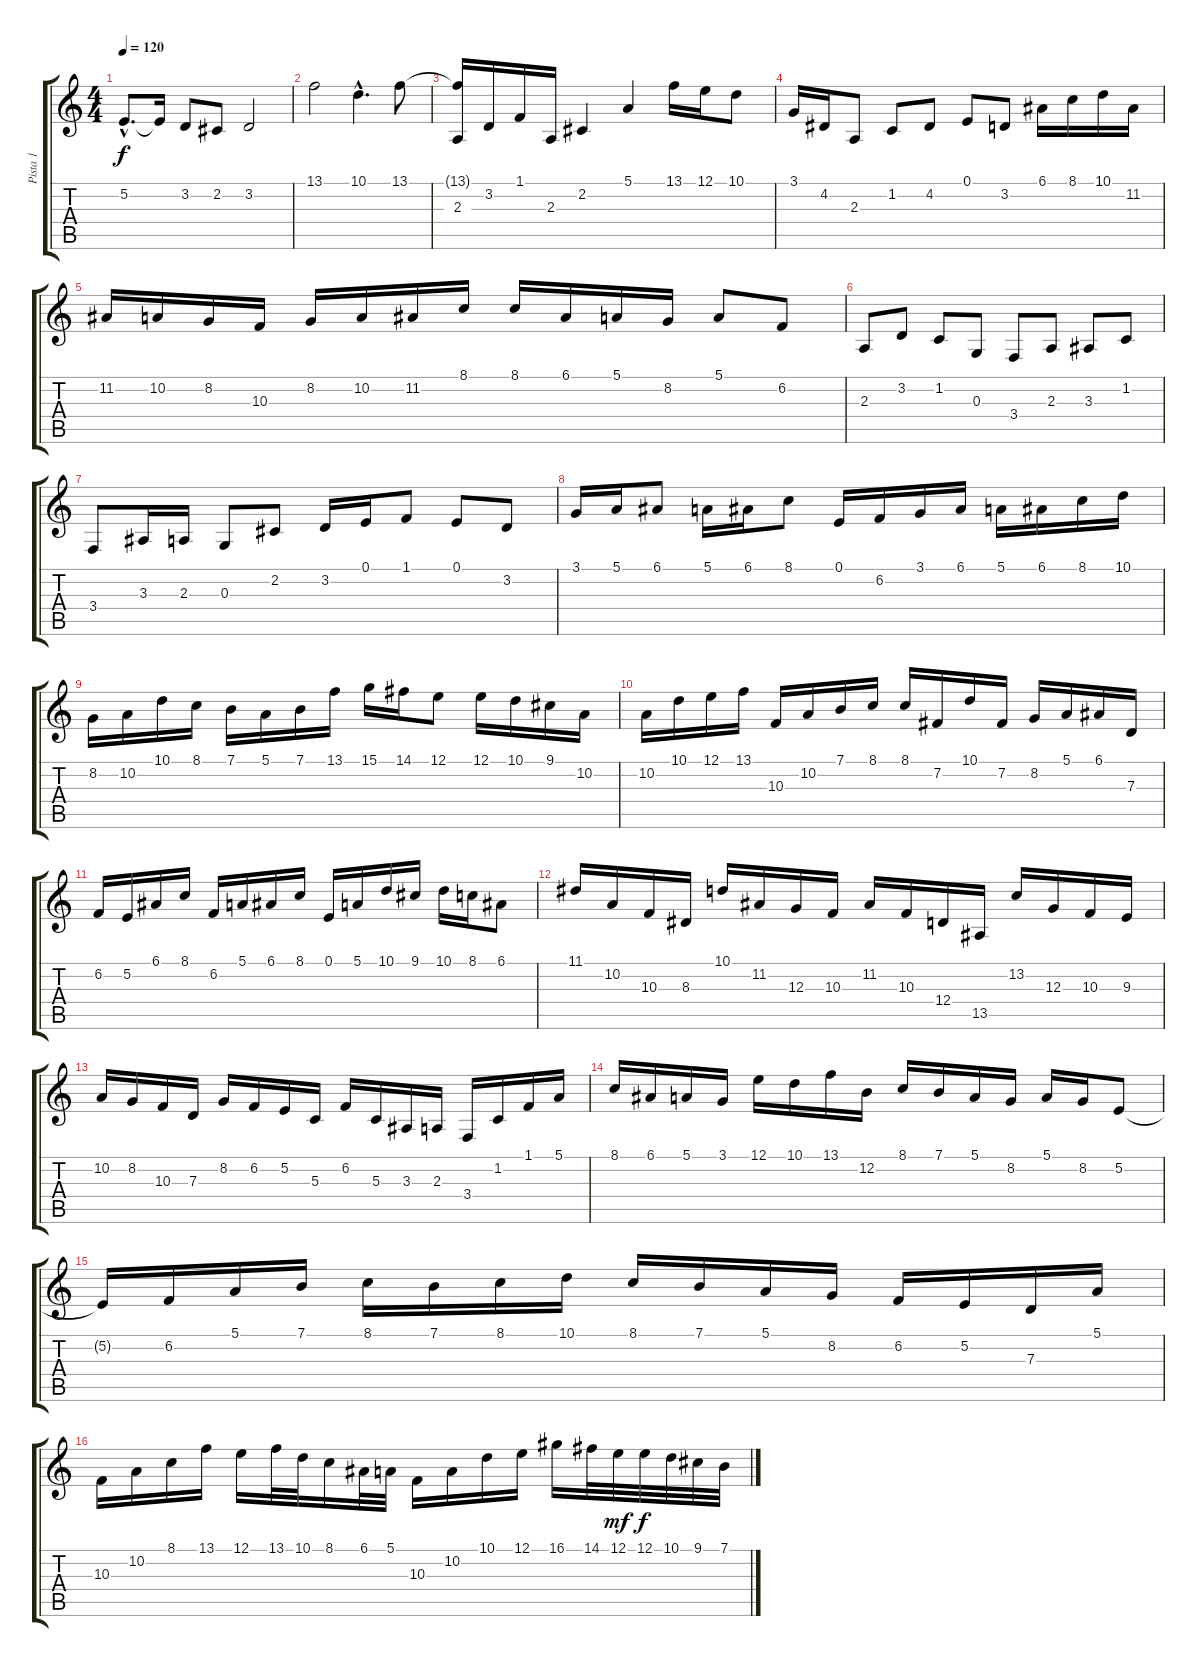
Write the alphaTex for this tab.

\track ("Pista 1" "Pista 1") {instrument acousticgrandpiano}
\staff {score tabs}
\tuning (E4 B3 G3 D3 A2 E2) {hide}
\ts (4 4)
\tempo 120
\clef g2
\ks c
5.2{hac}.8{d dy f} 5.2{t}.16 3.2.8 2.2.8 3.2.2 |
13.1.2 10.1{hac}.4{d} 13.1.8 |
(13.1{t} 2.3).16 3.2.16 1.1.16 2.3.16 2.2.4 5.1.4 13.1.16 12.1.16 10.1.8 |
3.1.16 4.2.16 2.3.8 1.2.8 4.2.8 0.1.8 3.2.8 6.1.16 8.1.16 10.1.16 11.2.16 |
11.2.16 10.2.16 8.2.16 10.3.16 8.2.16 10.2.16 11.2.16 8.1.16 8.1.16 6.1.16 5.1.16 8.2.16 5.1.8 6.2.8 |
2.3.8 3.2.8 1.2.8 0.3.8 3.4.8 2.3.8 3.3.8 1.2.8 |
3.4.8 3.3.16 2.3.16 0.3.8 2.2.8 3.2.16 0.1.16 1.1.8 0.1.8 3.2.8 |
3.1.16 5.1.16 6.1.8 5.1.16 6.1.16 8.1.8 0.1.16 6.2.16 3.1.16 6.1.16 5.1.16 6.1.16 8.1.16 10.1.16 |
8.2.16 10.2.16 10.1.16 8.1.16 7.1.16 5.1.16 7.1.16 13.1.16 15.1.16 14.1.16 12.1.8 12.1.16 10.1.16 9.1.16 10.2.16 |
10.2.16 10.1.16 12.1.16 13.1.16 10.3.16 10.2.16 7.1.16 8.1.16 8.1.16 7.2.16 10.1.16 7.2.16 8.2.16 5.1.16 6.1.16 7.3.16 |
6.2.16 5.2.16 6.1.16 8.1.16 6.2.16 5.1.16 6.1.16 8.1.16 0.1.16 5.1.16 10.1.16 9.1.16 10.1.16 8.1.16 6.1.8 |
11.1.16 10.2.16 10.3.16 8.3.16 10.1.16 11.2.16 12.3.16 10.3.16 11.2.16 10.3.16 12.4.16 13.5.16 13.2.16 12.3.16 10.3.16 9.3.16 |
10.2.16 8.2.16 10.3.16 7.3.16 8.2.16 6.2.16 5.2.16 5.3.16 6.2.16 5.3.16 3.3.16 2.3.16 3.4.16 1.2.16 1.1.16 5.1.16 |
8.1.16 6.1.16 5.1.16 3.1.16 12.1.16 10.1.16 13.1.16 12.2.16 8.1.16 7.1.16 5.1.16 8.2.16 5.1.16 8.2.16 5.2.8 |
5.2{t}.16 6.2.16 5.1.16 7.1.16 8.1.16 7.1.16 8.1.16 10.1.16 8.1.16 7.1.16 5.1.16 8.2.16 6.2.16 5.2.16 7.3.16 5.1.16 |
10.3.16 10.2.16 8.1.16 13.1.16 12.1.16 13.1.32 10.1.32 8.1.16 6.1.32 5.1.32 10.3.16 10.2.16 10.1.16 12.1.16 16.1.16 14.1.32 12.1.32{dy mf} 12.1.32{dy f} 10.1.32 9.1.32 7.1.32
